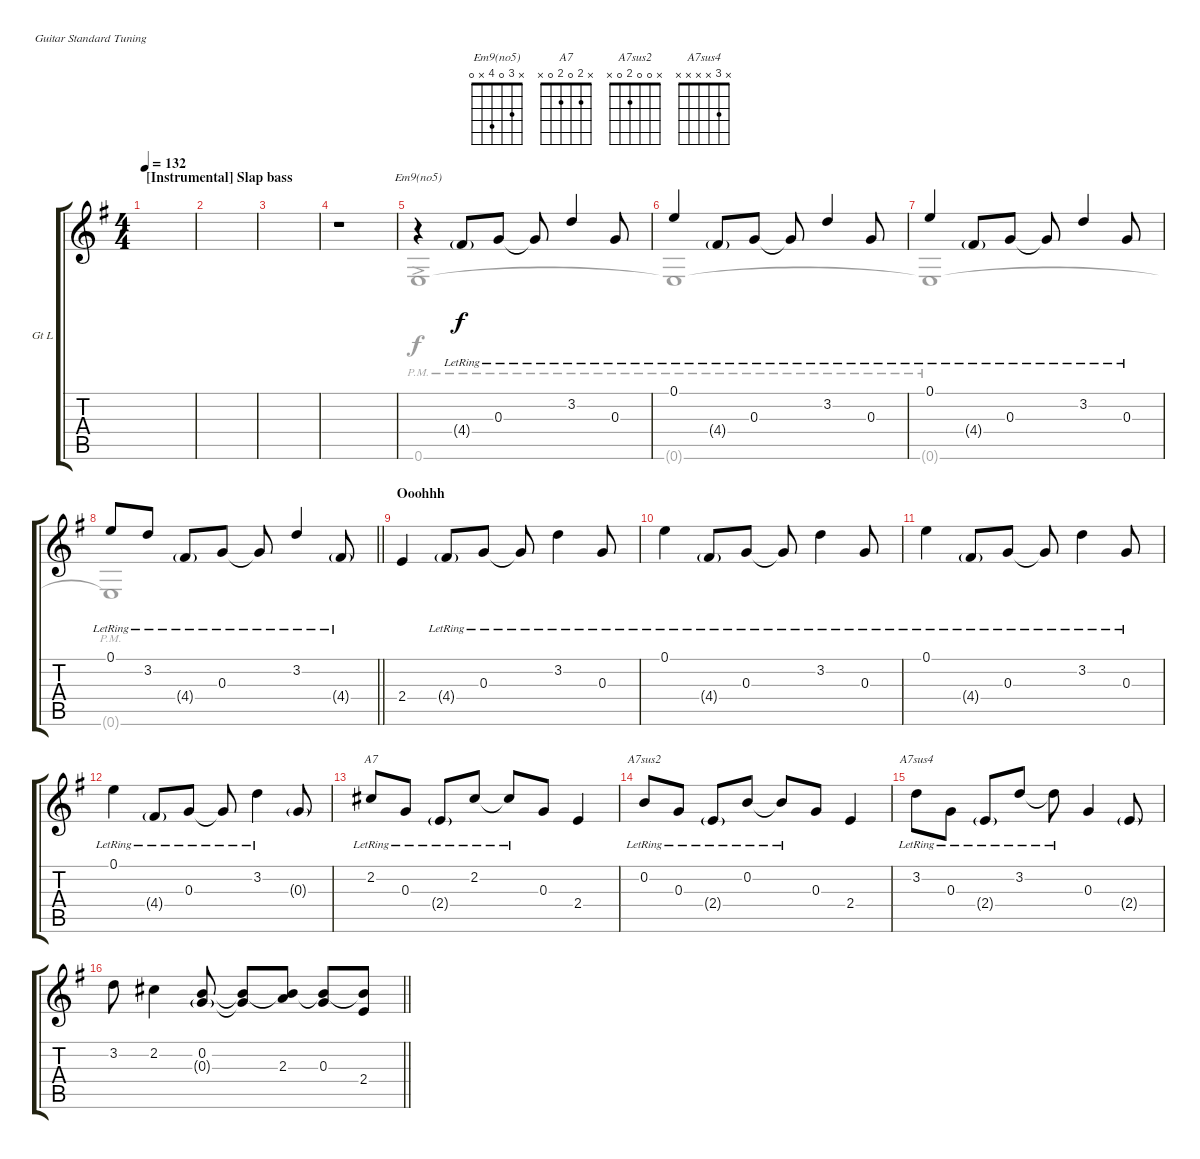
\bracketExtendMode groupsimilarinstruments
\firstSystemTrackNameOrientation horizontal
\otherSystemsTrackNameOrientation horizontal
\track ("Guitar - left" "Gt L") {instrument electricguitarclean}
\staff {score tabs}
\tuning (E4 B3 G3 D3 A2 E2)
\chord ("Em9(no5)" x 3 0 4 x 0)
\chord ("A7" x 2 0 2 0 x)
\chord ("A7sus2" x 0 0 2 0 x)
\chord ("A7sus4" x 3 x x x x)
\voice
\ts (4 4)
\section ("" "[Instrumental] Slap bass")
\tempo 132
\clef g2
\ks g
|
|
|
r.1 |
r.4{ch "Em9(no5)"} 4.4{g lr}.8 0.3{lr}.8 0.3{lr t}.8 3.2{lr}.4 0.3{lr}.8 |
0.1{lr}.4 4.4{g lr}.8 0.3{lr}.8 0.3{lr t}.8 3.2{lr}.4 0.3{lr}.8 |
0.1{lr}.4 4.4{g lr}.8 0.3{lr}.8 0.3{lr t}.8 3.2{lr}.4 0.3{lr}.8 |
\barLineRight lightlight
0.1{lr}.8 3.2{lr}.8 4.4{g lr}.8 0.3{lr}.8 0.3{lr t}.8 3.2{lr}.4 4.4{g lr}.8 |
\section ("" "Ooohhh")
2.4.4 4.4{g lr}.8 0.3{lr}.8 0.3{lr t}.8 3.2{lr}.4 0.3{lr}.8 |
0.1{lr}.4 4.4{g lr}.8 0.3{lr}.8 0.3{lr t}.8 3.2{lr}.4 0.3{lr}.8 |
0.1{lr}.4 4.4{g lr}.8 0.3{lr}.8 0.3{lr t}.8 3.2{lr}.4 0.3{lr}.8 |
0.1{lr}.4 4.4{g lr}.8 0.3{lr}.8 0.3{lr t}.8 3.2{lr}.4 0.3{g}.8 |
2.2{lr}.8{ch "A7"} 0.3{lr}.8 2.4{g lr}.8 2.2{lr}.8 2.2{lr t}.8 0.3.8 2.4.4 |
0.2{lr}.8{ch "A7sus2"} 0.3{lr}.8 2.4{g lr}.8 0.2{lr}.8 0.2{lr t}.8 0.3.8 2.4.4 |
3.2{lr}.8{ch "A7sus4"} 0.3{lr}.8 2.4{g lr}.8 3.2{lr}.8 3.2{lr t}.8 0.3.4 2.4{g}.8 |
\barLineRight lightlight
3.2.8 2.2.4 (0.2 0.3{g}).8 (0.2{t} 0.3{t}).8 (2.3 0.2{t}).8 (0.3 0.2{t}).8 (2.4 0.2{t}).8
\voice
\clef g2
\ottava regular
\simile none
\ks g
|
|
|
|
0.6{ac pm}.1 |
0.6{pm t}.1 |
0.6{pm t}.1 |
\barLineRight lightlight
0.6{pm t}.1 |
|
|
|
|
|
|
|
\barLineRight lightlight
